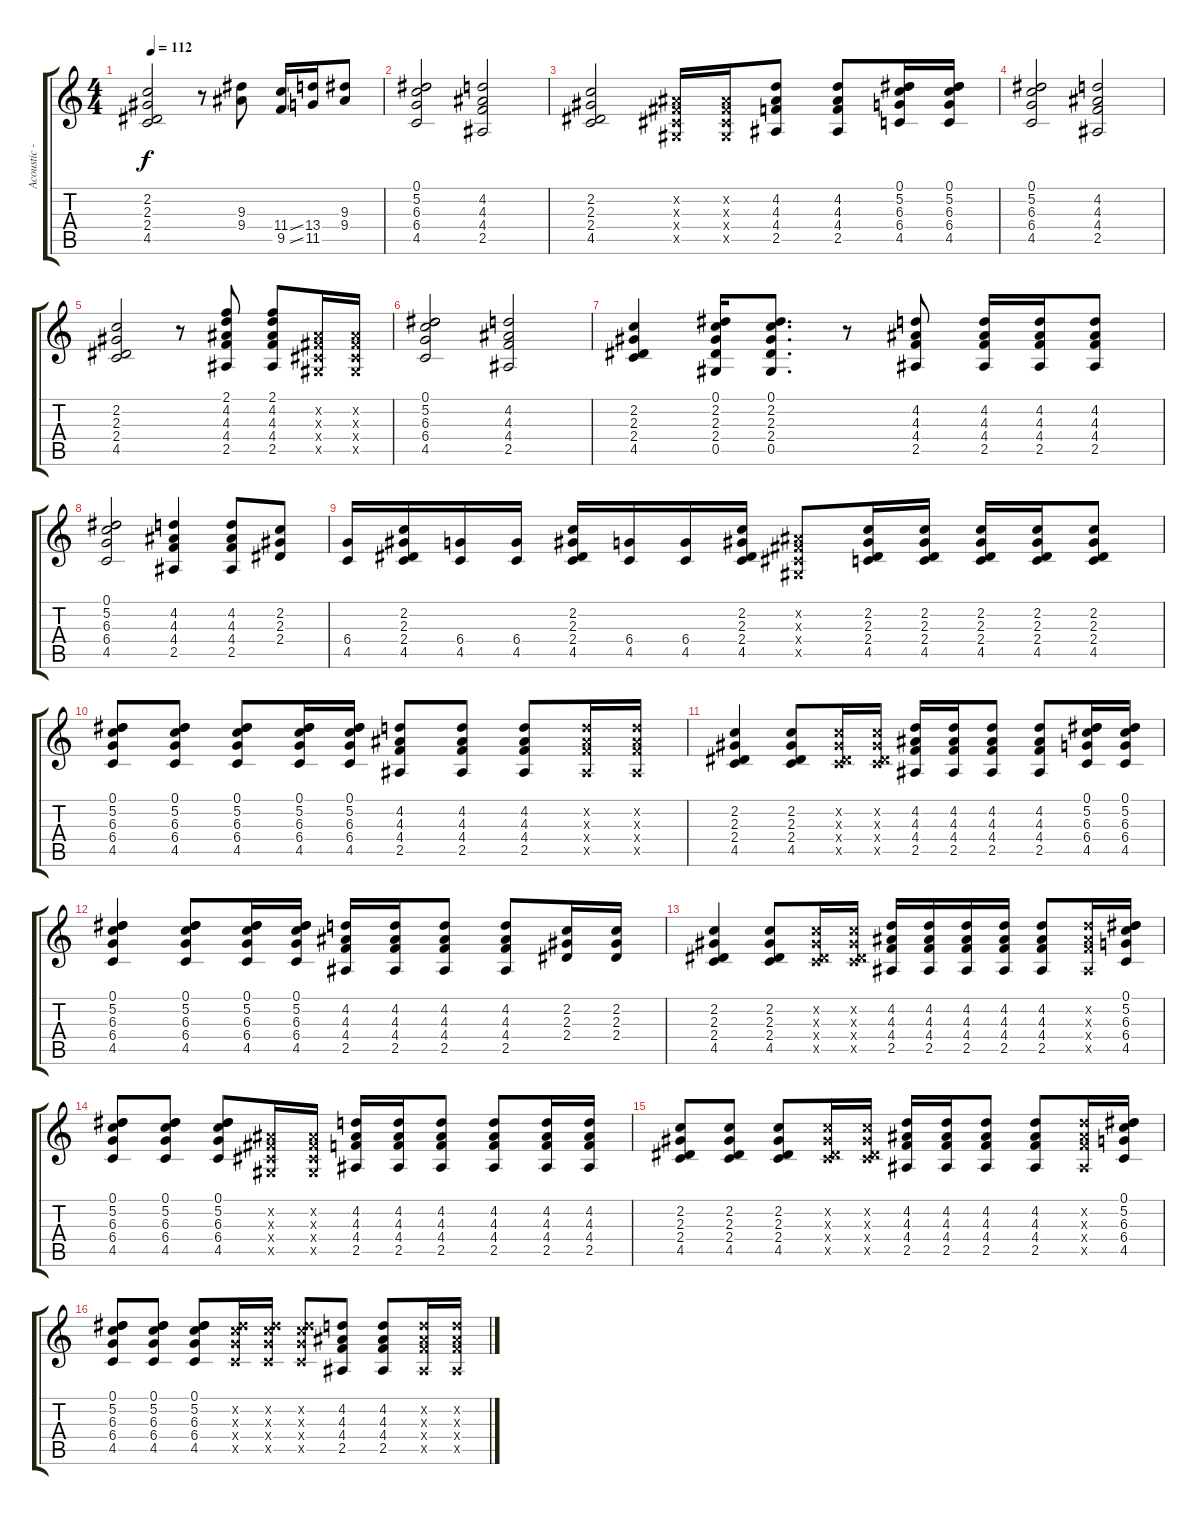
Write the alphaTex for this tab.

\track ("Acoustic - Dave Mason" "Acoustic -") {instrument acousticguitarsteel}
\staff {score tabs}
\tuning (Eb4 Bb3 Gb3 Db3 Ab2 Eb2) {hide}
\ts (4 4)
\tempo 112
\clef g2
\ks c
(2.2 2.3 2.4 4.5).2{dy f} r.8 (9.3 9.4).8 (11.4{ss} 9.5{ss}).16 (13.4 11.5).16 (9.3 9.4).8 |
(0.1 5.2 6.3 6.4 4.5).2 (4.2 4.3 4.4 2.5).2 |
(2.2 2.3 2.4 4.5).2 (0.2{x} 0.3{x} 0.4{x} 0.5{x}).16 (0.2{x} 0.3{x} 0.4{x} 0.5{x}).16 (4.2 4.3 4.4 2.5).8 (4.2 4.3 4.4 2.5).8 (0.1 5.2 6.3 6.4 4.5).16 (0.1 5.2 6.3 6.4 4.5).16 |
(0.1 5.2 6.3 6.4 4.5).2 (4.2 4.3 4.4 2.5).2 |
(2.2 2.3 2.4 4.5).2 r.8 (2.1 4.2 4.3 4.4 2.5).8 (2.1 4.2 4.3 4.4 2.5).8 (0.2{x} 0.3{x} 0.4{x} 0.5{x}).16 (0.2{x} 0.3{x} 0.4{x} 0.5{x}).16 |
(0.1 5.2 6.3 6.4 4.5).2 (4.2 4.3 4.4 2.5).2 |
(2.2 2.3 2.4 4.5).4 (0.1 2.2 2.3 2.4 0.5).16 (0.1 2.2 2.3 2.4 0.5).8{d} r.8 (4.2 4.3 4.4 2.5).8 (4.2 4.3 4.4 2.5).16 (4.2 4.3 4.4 2.5).16 (4.2 4.3 4.4 2.5).8 |
(0.1 5.2 6.3 6.4 4.5).2 (4.2 4.3 4.4 2.5).4 (4.2 4.3 4.4 2.5).8 (2.2 2.3 2.4).8 |
(6.4 4.5).16 (2.2 2.3 2.4 4.5).16 (6.4 4.5).16 (6.4 4.5).16 (2.2 2.3 2.4 4.5).16 (6.4 4.5).16 (6.4 4.5).16 (2.2 2.3 2.4 4.5).16 (0.2{x} 0.3{x} 0.4{x} 0.5{x}).8 (2.2 2.3 2.4 4.5).16 (2.2 2.3 2.4 4.5).16 (2.2 2.3 2.4 4.5).16 (2.2 2.3 2.4 4.5).16 (2.2 2.3 2.4 4.5).8 |
(0.1 5.2 6.3 6.4 4.5).8 (0.1 5.2 6.3 6.4 4.5).8 (0.1 5.2 6.3 6.4 4.5).8 (0.1 5.2 6.3 6.4 4.5).16 (0.1 5.2 6.3 6.4 4.5).16 (4.2 4.3 4.4 2.5).8 (4.2 4.3 4.4 2.5).8 (4.2 4.3 4.4 2.5).8 (4.2{x} 4.3{x} 4.4{x} 2.5{x}).16 (4.2{x} 4.3{x} 4.4{x} 2.5{x}).16 |
(2.2 2.3 2.4 4.5).4 (2.2 2.3 2.4 4.5).8 (2.2{x} 2.3{x} 2.4{x} 4.5{x}).16 (2.2{x} 2.3{x} 2.4{x} 4.5{x}).16 (4.2 4.3 4.4 2.5).16 (4.2 4.3 4.4 2.5).16 (4.2 4.3 4.4 2.5).8 (4.2 4.3 4.4 2.5).8 (0.1 5.2 6.3 6.4 4.5).16 (0.1 5.2 6.3 6.4 4.5).16 |
(0.1 5.2 6.3 6.4 4.5).4 (0.1 5.2 6.3 6.4 4.5).8 (0.1 5.2 6.3 6.4 4.5).16 (0.1 5.2 6.3 6.4 4.5).16 (4.2 4.3 4.4 2.5).16 (4.2 4.3 4.4 2.5).16 (4.2 4.3 4.4 2.5).8 (4.2 4.3 4.4 2.5).8 (2.2 2.3 2.4).16 (2.2 2.3 2.4).16 |
(2.2 2.3 2.4 4.5).4 (2.2 2.3 2.4 4.5).8 (2.2{x} 2.3{x} 2.4{x} 4.5{x}).16 (2.2{x} 2.3{x} 2.4{x} 4.5{x}).16 (4.2 4.3 4.4 2.5).16 (4.2 4.3 4.4 2.5).16 (4.2 4.3 4.4 2.5).16 (4.2 4.3 4.4 2.5).16 (4.2 4.3 4.4 2.5).8 (4.2{x} 4.3{x} 4.4{x} 2.5{x}).16 (0.1 5.2 6.3 6.4 4.5).16 |
(0.1 5.2 6.3 6.4 4.5).8 (0.1 5.2 6.3 6.4 4.5).8 (0.1 5.2 6.3 6.4 4.5).8 (0.2{x} 0.3{x} 0.4{x} 0.5{x}).16 (0.2{x} 0.3{x} 0.4{x} 0.5{x}).16 (4.2 4.3 4.4 2.5).16 (4.2 4.3 4.4 2.5).16 (4.2 4.3 4.4 2.5).8 (4.2 4.3 4.4 2.5).8 (4.2 4.3 4.4 2.5).16 (4.2 4.3 4.4 2.5).16 |
(2.2 2.3 2.4 4.5).8 (2.2 2.3 2.4 4.5).8 (2.2 2.3 2.4 4.5).8 (2.2{x} 2.3{x} 2.4{x} 4.5{x}).16 (2.2{x} 2.3{x} 2.4{x} 4.5{x}).16 (4.2 4.3 4.4 2.5).16 (4.2 4.3 4.4 2.5).16 (4.2 4.3 4.4 2.5).8 (4.2 4.3 4.4 2.5).8 (4.2{x} 4.3{x} 4.4{x} 2.5{x}).16 (0.1 5.2 6.3 6.4 4.5).16 |
(0.1 5.2 6.3 6.4 4.5).8 (0.1 5.2 6.3 6.4 4.5).8 (0.1 5.2 6.3 6.4 4.5).8 (5.2{x} 6.3{x} 6.4{x} 4.5{x}).16 (5.2{x} 6.3{x} 6.4{x} 4.5{x}).16 (5.2{x} 6.3{x} 6.4{x} 4.5{x}).8 (4.2 4.3 4.4 2.5).8 (4.2 4.3 4.4 2.5).8 (4.2{x} 4.3{x} 4.4{x} 2.5{x}).16 (4.2{x} 4.3{x} 4.4{x} 2.5{x}).16
